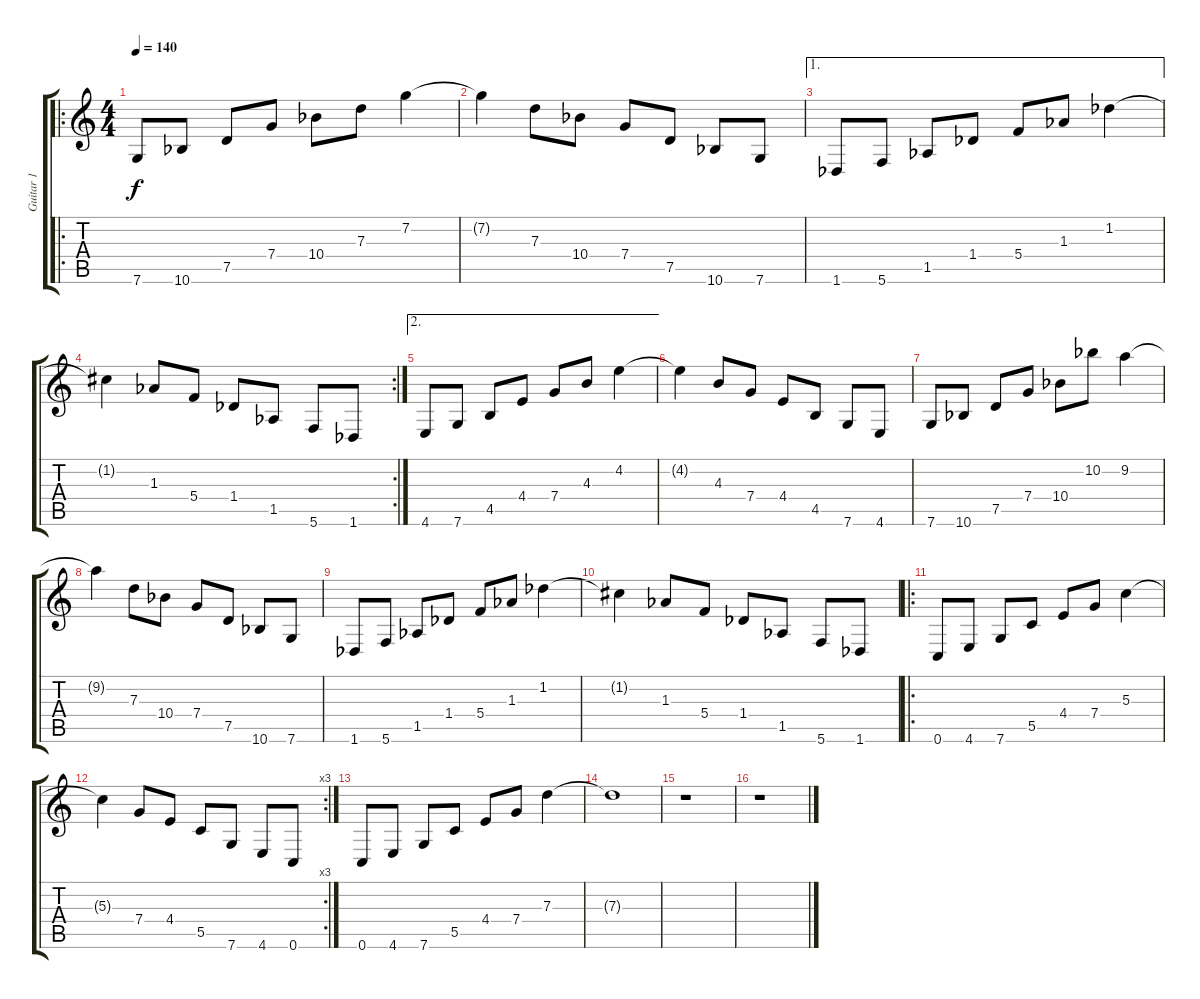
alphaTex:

\track ("Guitar 1" "Guitar 1") {instrument distortionguitar}
\staff {score tabs}
\tuning (E4 C4 G3 C3 G2 C2) {hide}
\ro
\ts (4 4)
\tempo 140
\clef g2
\ks c
7.6.8{dy f instrument distortionguitar} 10.6{acc b}.8 7.5.8 7.4.8 10.4{acc b}.8 7.3.8 7.2.4 |
7.2{t}.4 7.3.8 10.4{acc b}.8 7.4.8 7.5.8 10.6{acc b}.8 7.6.8 |
\ae 1
1.6{acc b}.8 5.6.8 1.5{acc b}.8 1.4{acc b}.8 5.4.8 1.3{acc b}.8 1.2{acc b}.4 |
\rc 2
1.2{t}.4 1.3{acc b}.8 5.4.8 1.4{acc b}.8 1.5{acc b}.8 5.6.8 1.6{acc b}.8 |
\ae 2
4.6.8 7.6.8 4.5.8 4.4.8 7.4.8 4.3.8 4.2.4 |
4.2{t}.4 4.3.8 7.4.8 4.4.8 4.5.8 7.6.8 4.6.8 |
7.6.8 10.6{acc b}.8 7.5.8 7.4.8 10.4{acc b}.8 10.2{acc b}.8 9.2.4 |
9.2{t}.4 7.3.8 10.4{acc b}.8 7.4.8 7.5.8 10.6{acc b}.8 7.6.8 |
1.6{acc b}.8 5.6.8 1.5{acc b}.8 1.4{acc b}.8 5.4.8 1.3{acc b}.8 1.2{acc b}.4 |
1.2{t}.4 1.3{acc b}.8 5.4.8 1.4{acc b}.8 1.5{acc b}.8 5.6.8 1.6{acc b}.8 |
\ro
0.6.8 4.6.8 7.6.8 5.5.8 4.4.8 7.4.8 5.3.4 |
\rc 3
5.3{t}.4 7.4.8 4.4.8 5.5.8 7.6.8 4.6.8 0.6.8 |
0.6.8 4.6.8 7.6.8 5.5.8 4.4.8 7.4.8 7.3.4 |
7.3{t}.1 |
r.1 |
r.1
